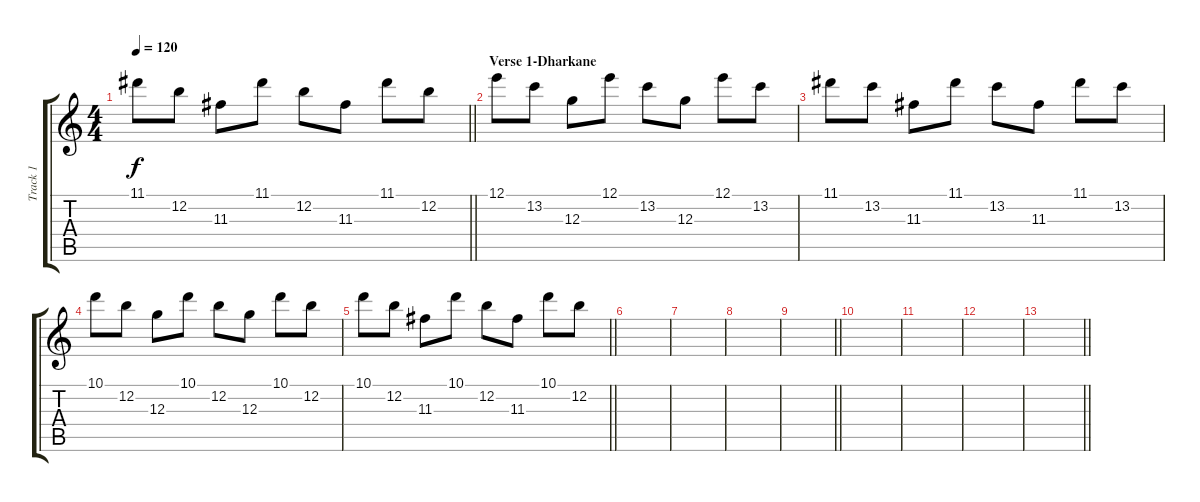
\track ("Track 1" "Track 1") {instrument acousticguitarsteel}
\staff {score tabs}
\tuning (E4 B3 G3 D3 A2 E2) {hide}
\ts (4 4)
\tempo 120
\clef g2
\barLineRight lightlight
\ks c
11.1.8{dy f} 12.2.8 11.3.8 11.1.8 12.2.8 11.3.8 11.1.8 12.2.8 |
\section ("" "Verse 1-Dharkane")
12.1.8 13.2.8 12.3.8 12.1.8 13.2.8 12.3.8 12.1.8 13.2.8 |
11.1.8 13.2.8 11.3.8 11.1.8 13.2.8 11.3.8 11.1.8 13.2.8 |
10.1.8 12.2.8 12.3.8 10.1.8 12.2.8 12.3.8 10.1.8 12.2.8 |
\barLineRight lightlight
10.1.8 12.2.8 11.3.8 10.1.8 12.2.8 11.3.8 10.1.8 12.2.8 |
|
|
|
\barLineRight lightlight
|
|
|
|
\barLineRight lightlight
